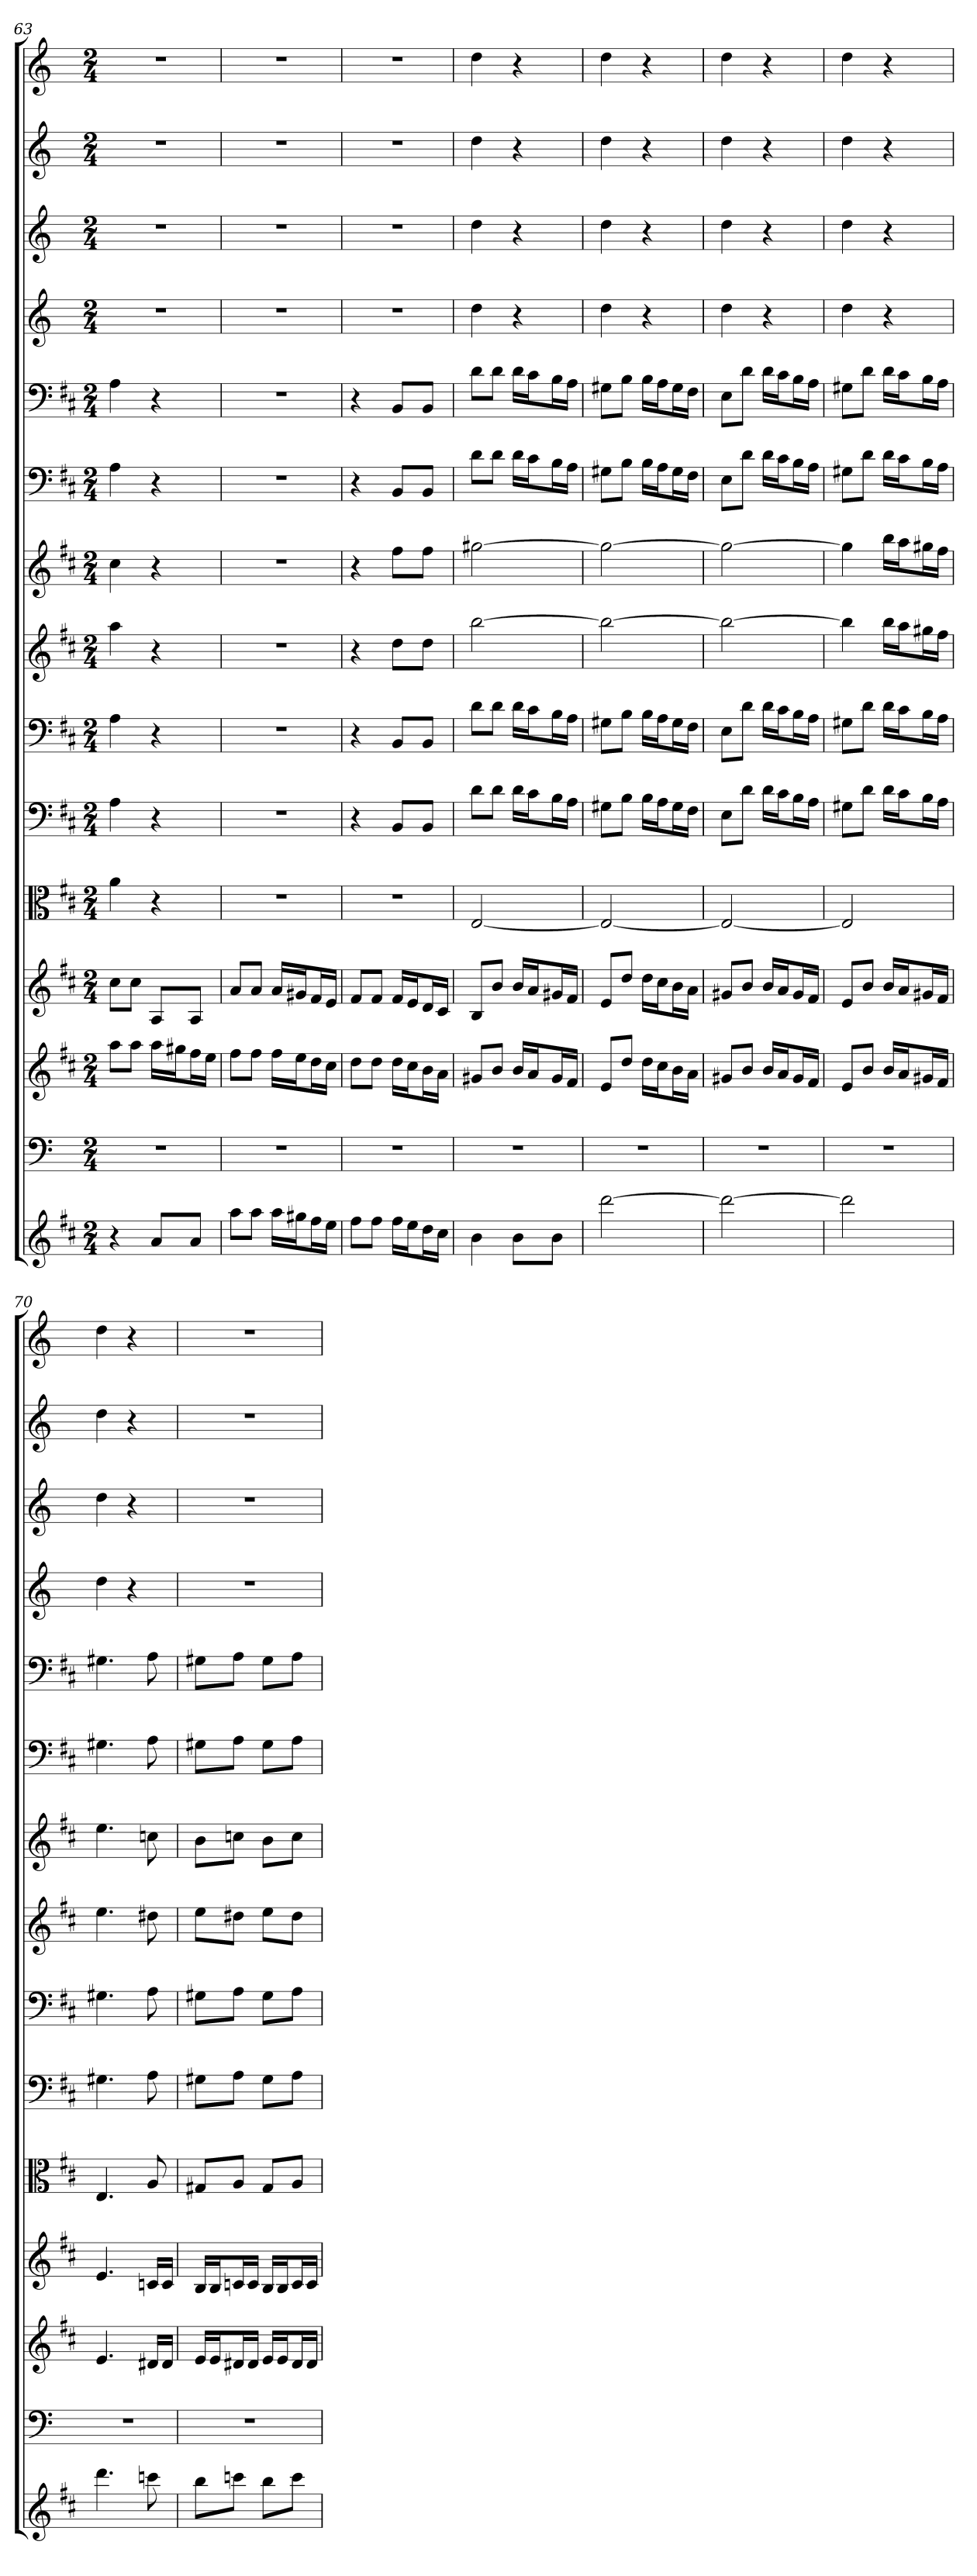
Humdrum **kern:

**kern	**kern	**kern	**kern	**kern	**kern	**kern	**kern	**kern	**kern	**kern	**kern	**kern	**kern	**kern
*part15	*part14	*part13	*part12	*part11	*part10	*part9	*part8	*part7	*part6	*part5	*part4	*part3	*part2	*part1
*staff15	*staff14	*staff13	*staff12	*staff11	*staff10	*staff9	*staff8	*staff7	*staff6	*staff5	*staff4	*staff3	*staff2	*staff1
*	*clefF4	*	*	*clefC3	*clefF4	*clefF4	*	*	*clefF4	*clefF4	*	*	*	*
*k[f#c#]	*k[]	*k[f#c#]	*k[f#c#]	*k[f#c#]	*k[f#c#]	*k[f#c#]	*k[f#c#]	*k[f#c#]	*k[f#c#]	*k[f#c#]	*k[]	*k[]	*k[]	*k[]
*M2/4	*M2/4	*M2/4	*M2/4	*M2/4	*M2/4	*M2/4	*M2/4	*M2/4	*M2/4	*M2/4	*M2/4	*M2/4	*M2/4	*M2/4
=63	=63	=63	=63	=63	=63	=63	=63	=63	=63	=63	=63	=63	=63	=63
4r	2r	8aaL	8cc#L	4a	4A	4A	4aa	4cc#	4A	4A	2r	2r	2r	2r
.	.	8aaJ	8cc#J	.	.	.	.	.	.	.	.	.	.	.
8aL	.	16aaLL	8AL	4r	4r	4r	4r	4r	4r	4r	.	.	.	.
.	.	16gg#XJ	.	.	.	.	.	.	.	.	.	.	.	.
8aJ	.	16ff#L	8AJ	.	.	.	.	.	.	.	.	.	.	.
.	.	16eeJJ	.	.	.	.	.	.	.	.	.	.	.	.
=64	=64	=64	=64	=64	=64	=64	=64	=64	=64	=64	=64	=64	=64	=64
8aaL	2r	8ff#L	8aL	2r	2r	2r	2r	2r	2r	2r	2r	2r	2r	2r
8aaJ	.	8ff#J	8aJ	.	.	.	.	.	.	.	.	.	.	.
16aaLL	.	16ff#LL	16aLL	.	.	.	.	.	.	.	.	.	.	.
16gg#XJ	.	16eeJ	16g#XJ	.	.	.	.	.	.	.	.	.	.	.
16ff#L	.	16ddL	16f#L	.	.	.	.	.	.	.	.	.	.	.
16eeJJ	.	16cc#JJ	16eJJ	.	.	.	.	.	.	.	.	.	.	.
=65	=65	=65	=65	=65	=65	=65	=65	=65	=65	=65	=65	=65	=65	=65
8ff#L	2r	8ddL	8f#L	2r	4r	4r	4r	4r	4r	4r	2r	2r	2r	2r
8ff#J	.	8ddJ	8f#J	.	.	.	.	.	.	.	.	.	.	.
16ff#LL	.	16ddLL	16f#LL	.	8BB/L	8BB/L	8ddL	8ff#L	8BB/L	8BB/L	.	.	.	.
16eeJ	.	16cc#J	16eJ	.	.	.	.	.	.	.	.	.	.	.
16ddL	.	16bL	16dL	.	8BB/J	8BB/J	8ddJ	8ff#J	8BB/J	8BB/J	.	.	.	.
16cc#JJ	.	16aJJ	16c#JJ	.	.	.	.	.	.	.	.	.	.	.
=66	=66	=66	=66	=66	=66	=66	=66	=66	=66	=66	=66	=66	=66	=66
4b	2r	8g#XL	8BL	[2E	8d\L	8d\L	[2bb	[2gg#X	8d\L	8d\L	4dd	4dd	4dd	4dd
.	.	8bJ	8bJ	.	8d\J	8d\J	.	.	8d\J	8d\J	.	.	.	.
8bL	.	16bLL	16bLL	.	16d\LL	16d\LL	.	.	16d\LL	16d\LL	4r	4r	4r	4r
.	.	16aJ	16aJ	.	16c#\J	16c#\J	.	.	16c#\J	16c#\J	.	.	.	.
8bJ	.	16g#L	16g#XL	.	16B\L	16B\L	.	.	16B\L	16B\L	.	.	.	.
.	.	16f#JJ	16f#JJ	.	16A\JJ	16A\JJ	.	.	16A\JJ	16A\JJ	.	.	.	.
=67	=67	=67	=67	=67	=67	=67	=67	=67	=67	=67	=67	=67	=67	=67
[2ddd	2r	8eL	8eL	2E_	8G#X\L	8G#X\L	2bb_	2gg#_	8G#X\L	8G#X\L	4dd	4dd	4dd	4dd
.	.	8ddJ	8ddJ	.	8B\J	8B\J	.	.	8B\J	8B\J	.	.	.	.
.	.	16ddLL	16ddLL	.	16B\LL	16B\LL	.	.	16B\LL	16B\LL	4r	4r	4r	4r
.	.	16cc#J	16cc#J	.	16A\J	16A\J	.	.	16A\J	16A\J	.	.	.	.
.	.	16bL	16bL	.	16G#\L	16G#\L	.	.	16G#\L	16G#\L	.	.	.	.
.	.	16aJJ	16aJJ	.	16F#\JJ	16F#\JJ	.	.	16F#\JJ	16F#\JJ	.	.	.	.
=68	=68	=68	=68	=68	=68	=68	=68	=68	=68	=68	=68	=68	=68	=68
2ddd_	2r	8g#XL	8g#XL	2E_	8E\L	8E\L	2bb_	2gg#_	8E\L	8E\L	4dd	4dd	4dd	4dd
.	.	8bJ	8bJ	.	8d\J	8d\J	.	.	8d\J	8d\J	.	.	.	.
.	.	16bLL	16bLL	.	16d\LL	16d\LL	.	.	16d\LL	16d\LL	4r	4r	4r	4r
.	.	16aJ	16aJ	.	16c#\J	16c#\J	.	.	16c#\J	16c#\J	.	.	.	.
.	.	16g#L	16g#L	.	16B\L	16B\L	.	.	16B\L	16B\L	.	.	.	.
.	.	16f#JJ	16f#JJ	.	16A\JJ	16A\JJ	.	.	16A\JJ	16A\JJ	.	.	.	.
=69	=69	=69	=69	=69	=69	=69	=69	=69	=69	=69	=69	=69	=69	=69
2ddd]	2r	8eL	8eL	2E]	8G#X\L	8G#X\L	4bb]	4gg#]	8G#X\L	8G#X\L	4dd	4dd	4dd	4dd
.	.	8bJ	8bJ	.	8d\J	8d\J	.	.	8d\J	8d\J	.	.	.	.
.	.	16bLL	16bLL	.	16d\LL	16d\LL	16bbLL	16bbLL	16d\LL	16d\LL	4r	4r	4r	4r
.	.	16aJ	16aJ	.	16c#\J	16c#\J	16aaJ	16aaJ	16c#\J	16c#\J	.	.	.	.
.	.	16g#XL	16g#XL	.	16B\L	16B\L	16gg#XL	16gg#XL	16B\L	16B\L	.	.	.	.
.	.	16f#JJ	16f#JJ	.	16A\JJ	16A\JJ	16ff#JJ	16ff#JJ	16A\JJ	16A\JJ	.	.	.	.
=70	=70	=70	=70	=70	=70	=70	=70	=70	=70	=70	=70	=70	=70	=70
4.ddd	2r	4.e	4.e	4.E	4.G#X	4.G#X	4.ee	4.ee	4.G#X	4.G#X	4dd	4dd	4dd	4dd
.	.	.	.	.	.	.	.	.	.	.	4r	4r	4r	4r
8cccn	.	16d#XLL	16cnLL	8A	8A	8A	8dd#X	8ccn	8A	8A	.	.	.	.
.	.	16d#JJ	16cJJ	.	.	.	.	.	.	.	.	.	.	.
=71	=71	=71	=71	=71	=71	=71	=71	=71	=71	=71	=71	=71	=71	=71
8bbL	2r	16eLL	16BLL	8G#X/L	8G#X\L	8G#X\L	8eeL	8bL	8G#X\L	8G#X\L	2r	2r	2r	2r
.	.	16eJ	16BJ	.	.	.	.	.	.	.	.	.	.	.
8cccnJ	.	16d#XL	16cnL	8A/J	8A\J	8A\J	8dd#XJ	8ccnJ	8A\J	8A\J	.	.	.	.
.	.	16d#JJ	16cJJ	.	.	.	.	.	.	.	.	.	.	.
8bbL	.	16eLL	16BLL	8G#/L	8G#\L	8G#\L	8eeL	8bL	8G#\L	8G#\L	.	.	.	.
.	.	16eJ	16BJ	.	.	.	.	.	.	.	.	.	.	.
8cccJ	.	16d#L	16cL	8A/J	8A\J	8A\J	8dd#J	8ccJ	8A\J	8A\J	.	.	.	.
.	.	16d#JJ	16cJJ	.	.	.	.	.	.	.	.	.	.	.
=	=	=	=	=	=	=	=	=	=	=	=	=	=	=
*-	*-	*-	*-	*-	*-	*-	*-	*-	*-	*-	*-	*-	*-	*-
